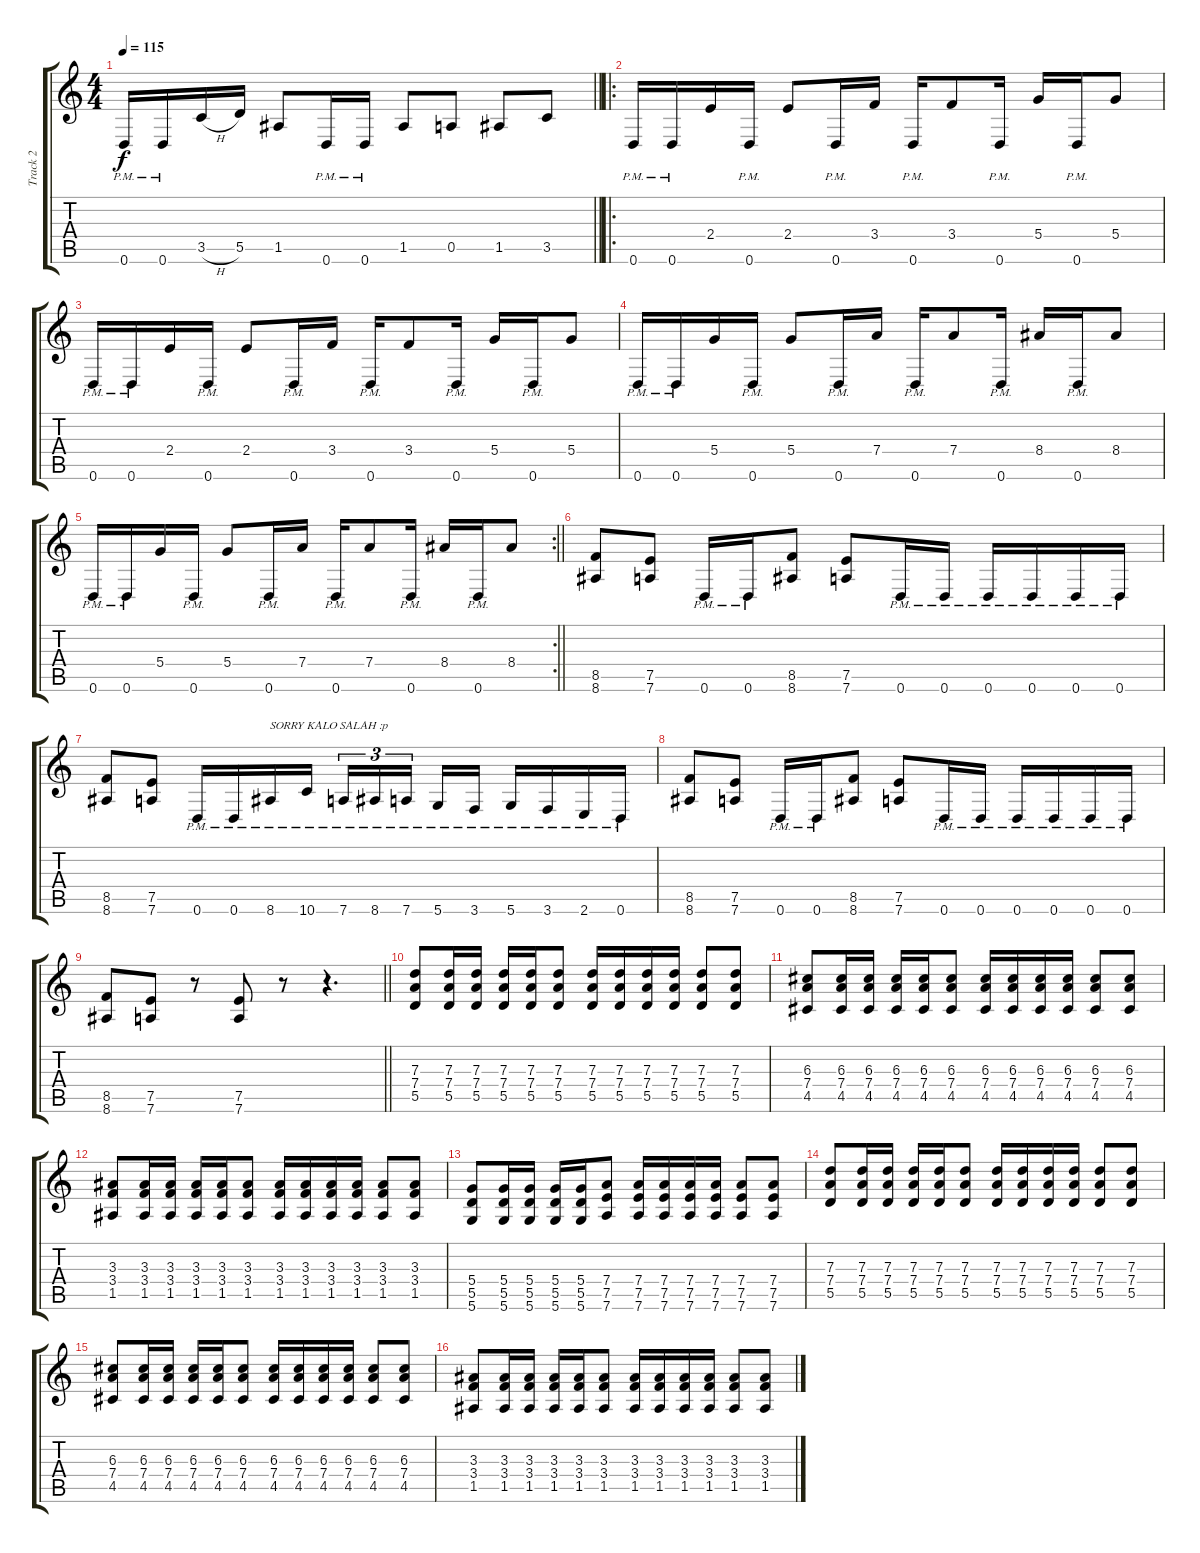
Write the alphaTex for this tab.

\track ("Track 2" "Track 2") {instrument overdrivenguitar}
\staff {score tabs}
\tuning (E4 B3 G3 D3 A2 D2) {hide}
\ts (4 4)
\tempo 115
\clef g2
\barLineRight lightlight
\ks c
0.6{pm}.16{dy f} 0.6{pm}.16 3.5{h}.16 5.5.16 1.5.8 0.6{pm}.16 0.6{pm}.16 1.5.8 0.5.8 1.5.8 3.5.8 |
\ro
\section ("" "")
0.6{pm}.16 0.6{pm}.16 2.4.16 0.6{pm}.16 2.4.8 0.6{pm}.16 3.4.16 0.6{pm}.16 3.4.8 0.6{pm}.16 5.4.16 0.6{pm}.16 5.4.8 |
0.6{pm}.16 0.6{pm}.16 2.4.16 0.6{pm}.16 2.4.8 0.6{pm}.16 3.4.16 0.6{pm}.16 3.4.8 0.6{pm}.16 5.4.16 0.6{pm}.16 5.4.8 |
0.6{pm}.16 0.6{pm}.16 5.4.16 0.6{pm}.16 5.4.8 0.6{pm}.16 7.4.16 0.6{pm}.16 7.4.8 0.6{pm}.16 8.4.16 0.6{pm}.16 8.4.8 |
\rc 2
\barLineRight lightlight
0.6{pm}.16 0.6{pm}.16 5.4.16 0.6{pm}.16 5.4.8 0.6{pm}.16 7.4.16 0.6{pm}.16 7.4.8 0.6{pm}.16 8.4.16 0.6{pm}.16 8.4.8 |
\section ("" "")
(8.5 8.6).8 (7.5 7.6).8 0.6{pm}.16 0.6{pm}.16 (8.5 8.6).8 (7.5 7.6).8 0.6{pm}.16 0.6{pm}.16 0.6{pm}.16 0.6{pm}.16 0.6{pm}.16 0.6{pm}.16 |
(8.5 8.6).8 (7.5 7.6).8 0.6{pm}.16 0.6{pm}.16 8.6{pm}.16{txt "SORRY KALO SALAH :p"} 10.6{pm}.16 7.6{pm}.16{tu (3 2)} 8.6{pm}.16{tu (3 2)} 7.6{pm}.16{tu (3 2) beam splitsecondary} 5.6{pm}.16 3.6{pm}.16 5.6{pm}.16 3.6{pm}.16 2.6{pm}.16 0.6{pm}.16 |
(8.5 8.6).8 (7.5 7.6).8 0.6{pm}.16 0.6{pm}.16 (8.5 8.6).8 (7.5 7.6).8 0.6{pm}.16 0.6{pm}.16 0.6{pm}.16 0.6{pm}.16 0.6{pm}.16 0.6{pm}.16 |
\barLineRight lightlight
(8.5 8.6).8 (7.5 7.6).8 r.8 (7.5 7.6).8 r.8 r.4{d} |
\section ("" "")
(7.3 7.4 5.5).8 (7.3 7.4 5.5).16 (7.3 7.4 5.5).16 (7.3 7.4 5.5).16 (7.3 7.4 5.5).16 (7.3 7.4 5.5).8 (7.3 7.4 5.5).16 (7.3 7.4 5.5).16 (7.3 7.4 5.5).16 (7.3 7.4 5.5).16 (7.3 7.4 5.5).8 (7.3 7.4 5.5).8 |
(6.3 7.4 4.5).8 (6.3 7.4 4.5).16 (6.3 7.4 4.5).16 (6.3 7.4 4.5).16 (6.3 7.4 4.5).16 (6.3 7.4 4.5).8 (6.3 7.4 4.5).16 (6.3 7.4 4.5).16 (6.3 7.4 4.5).16 (6.3 7.4 4.5).16 (6.3 7.4 4.5).8 (6.3 7.4 4.5).8 |
(3.3 3.4 1.5).8 (3.3 3.4 1.5).16 (3.3 3.4 1.5).16 (3.3 3.4 1.5).16 (3.3 3.4 1.5).16 (3.3 3.4 1.5).8 (3.3 3.4 1.5).16 (3.3 3.4 1.5).16 (3.3 3.4 1.5).16 (3.3 3.4 1.5).16 (3.3 3.4 1.5).8 (3.3 3.4 1.5).8 |
(5.4 5.5 5.6).8 (5.4 5.5 5.6).16 (5.4 5.5 5.6).16 (5.4 5.5 5.6).16 (5.4 5.5 5.6).16 (7.4 7.5 7.6).8 (7.4 7.5 7.6).16 (7.4 7.5 7.6).16 (7.4 7.5 7.6).16 (7.4 7.5 7.6).16 (7.4 7.5 7.6).8 (7.4 7.5 7.6).8 |
(7.3 7.4 5.5).8 (7.3 7.4 5.5).16 (7.3 7.4 5.5).16 (7.3 7.4 5.5).16 (7.3 7.4 5.5).16 (7.3 7.4 5.5).8 (7.3 7.4 5.5).16 (7.3 7.4 5.5).16 (7.3 7.4 5.5).16 (7.3 7.4 5.5).16 (7.3 7.4 5.5).8 (7.3 7.4 5.5).8 |
(6.3 7.4 4.5).8 (6.3 7.4 4.5).16 (6.3 7.4 4.5).16 (6.3 7.4 4.5).16 (6.3 7.4 4.5).16 (6.3 7.4 4.5).8 (6.3 7.4 4.5).16 (6.3 7.4 4.5).16 (6.3 7.4 4.5).16 (6.3 7.4 4.5).16 (6.3 7.4 4.5).8 (6.3 7.4 4.5).8 |
(3.3 3.4 1.5).8 (3.3 3.4 1.5).16 (3.3 3.4 1.5).16 (3.3 3.4 1.5).16 (3.3 3.4 1.5).16 (3.3 3.4 1.5).8 (3.3 3.4 1.5).16 (3.3 3.4 1.5).16 (3.3 3.4 1.5).16 (3.3 3.4 1.5).16 (3.3 3.4 1.5).8 (3.3 3.4 1.5).8
